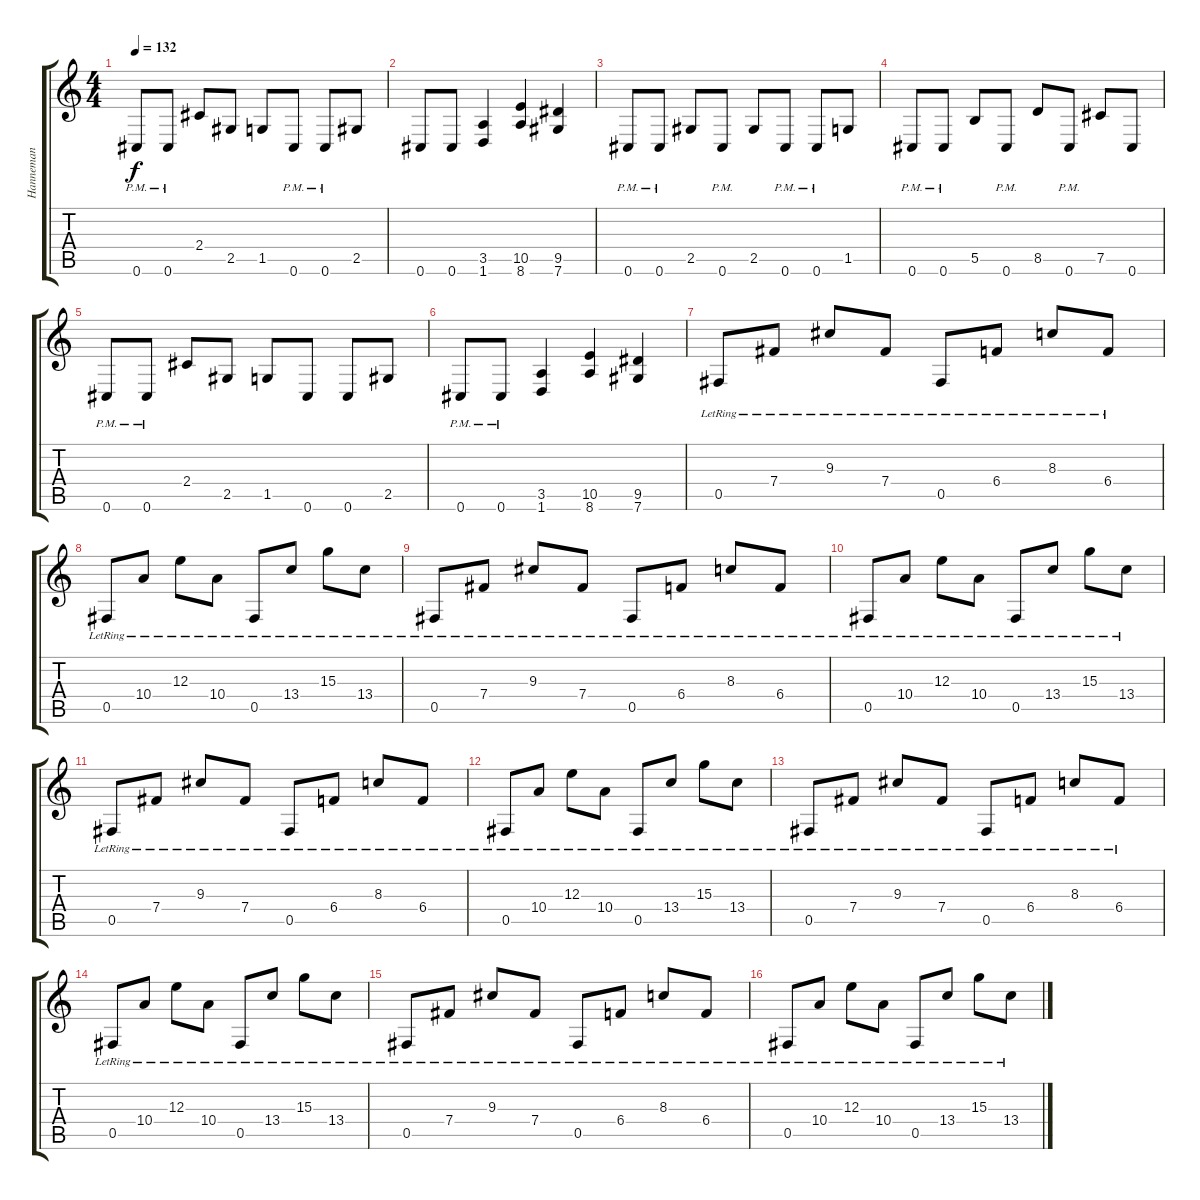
\track ("Hanneman" "Hanneman") {instrument distortionguitar}
\staff {score tabs}
\tuning (Db4 Ab3 E3 B2 Gb2 Db2) {hide}
\ts (4 4)
\tempo 132
\clef g2
\ks c
0.6{pm}.8{dy f} 0.6{pm}.8 2.4.8 2.5.8 1.5.8 0.6{pm}.8 0.6{pm}.8 2.5.8 |
0.6.8 0.6.8 (3.5 1.6).4 (10.5 8.6).4 (9.5 7.6).4 |
0.6{pm}.8 0.6{pm}.8 2.5.8 0.6{pm}.8 2.5.8 0.6{pm}.8 0.6{pm}.8 1.5.8 |
0.6{pm}.8 0.6{pm}.8 5.5.8 0.6{pm}.8 8.5.8 0.6{pm}.8 7.5.8 0.6.8 |
0.6{pm}.8 0.6{pm}.8 2.4.8 2.5.8 1.5.8 0.6.8 0.6.8 2.5.8 |
0.6{pm}.8 0.6{pm}.8 (3.5 1.6).4 (10.5 8.6).4 (9.5 7.6).4 |
0.5{lr}.8 7.4{lr}.8 9.3{lr}.8 7.4{lr}.8 0.5{lr}.8 6.4{lr}.8 8.3{lr}.8 6.4{lr}.8 |
0.5{lr}.8 10.4{lr}.8 12.3{lr}.8 10.4{lr}.8 0.5{lr}.8 13.4{lr}.8 15.3{lr}.8 13.4{lr}.8 |
0.5{lr}.8 7.4{lr}.8 9.3{lr}.8 7.4{lr}.8 0.5{lr}.8 6.4{lr}.8 8.3{lr}.8 6.4{lr}.8 |
0.5{lr}.8 10.4{lr}.8 12.3{lr}.8 10.4{lr}.8 0.5{lr}.8 13.4{lr}.8 15.3{lr}.8 13.4{lr}.8 |
0.5{lr}.8 7.4{lr}.8 9.3{lr}.8 7.4{lr}.8 0.5{lr}.8 6.4{lr}.8 8.3{lr}.8 6.4{lr}.8 |
0.5{lr}.8 10.4{lr}.8 12.3{lr}.8 10.4{lr}.8 0.5{lr}.8 13.4{lr}.8 15.3{lr}.8 13.4{lr}.8 |
0.5{lr}.8 7.4{lr}.8 9.3{lr}.8 7.4{lr}.8 0.5{lr}.8 6.4{lr}.8 8.3{lr}.8 6.4{lr}.8 |
0.5{lr}.8 10.4{lr}.8 12.3{lr}.8 10.4{lr}.8 0.5{lr}.8 13.4{lr}.8 15.3{lr}.8 13.4{lr}.8 |
0.5{lr}.8 7.4{lr}.8 9.3{lr}.8 7.4{lr}.8 0.5{lr}.8 6.4{lr}.8 8.3{lr}.8 6.4{lr}.8 |
0.5{lr}.8 10.4{lr}.8 12.3{lr}.8 10.4{lr}.8 0.5{lr}.8 13.4{lr}.8 15.3{lr}.8 13.4{lr}.8
